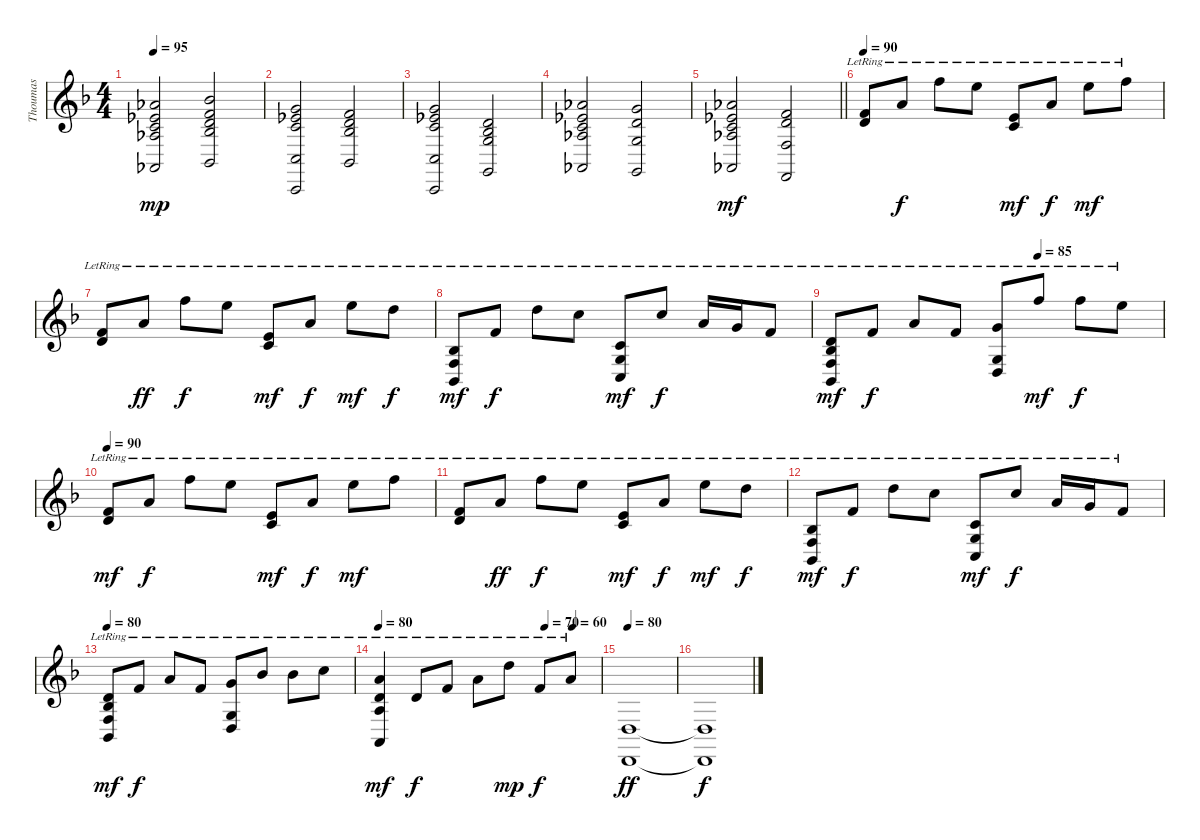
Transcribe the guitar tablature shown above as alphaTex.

\track ("Thoumas" "Thoumas") {instrument acousticgrandpiano}
\staff {score}
\tuning (E4 B3 G3 D3 A2 C2) {hide}
\ts (4 4)
\tempo 95
\clef g2
\ks f
(4.1 4.2 1.3 10.4 8.6).2{dy mp} (6.1 6.2 3.3 12.4 1.5).2 |
(3.1 1.2 8.3 3.5 0.6).2 (1.1 3.2 3.3 1.5).2 |
(3.1 1.2 8.3 3.5 0.6).2 (3.2 0.3 8.4 7.6).2 |
(4.1 4.2 1.3 10.4 8.6).2 (3.1 3.2 0.3 7.6).2 |
\barLineRight lightlight
(4.1 4.2 1.3 10.4 8.6).2{dy mf} (1.1 3.2 3.4 5.6).2 |
\tempo 90
(1.1{lr} 3.2{lr}).8 5.1{lr}.8{dy f} 13.1{lr}.8 12.1{lr}.8 (0.1{lr} 1.2{lr}).8{dy mf} 5.1{lr}.8{dy f} 12.1{lr}.8{dy mf} 13.1{lr}.8 |
(1.1{lr} 3.2{lr}).8 5.1{lr}.8{dy ff} 13.1{lr}.8{dy f} 12.1{lr}.8 (0.1{lr} 1.2{lr}).8{dy mf} 5.1{lr}.8{dy f} 12.1{lr}.8{dy mf} 10.1{lr}.8{dy f} |
(3.3{lr} 3.4{lr} 1.5{lr}).8{dy mf} 1.1{lr}.8{dy f} 10.1{lr}.8 8.1{lr}.8 (1.2{lr} 0.3{lr} 3.5{lr}).8{dy mf} 8.1{lr}.8{dy f} 5.1{lr}.16 3.1{lr}.16 1.1{lr}.8 |
\tempo (85 0.625)
(3.2{lr} 3.3{lr} 3.4{lr} 1.5{lr}).8{dy mf} 1.1{lr}.8{dy f} 5.1{lr}.8 1.1{lr}.8 (3.1{lr} 0.3{lr} 0.4{lr}).8 13.1{lr}.8{dy mf} 13.1{lr}.8{dy f} 12.1{lr}.8 |
\tempo 90
(1.1{lr} 3.2{lr}).8{dy mf} 5.1{lr}.8{dy f} 13.1{lr}.8 12.1{lr}.8 (0.1{lr} 1.2{lr}).8{dy mf} 5.1{lr}.8{dy f} 12.1{lr}.8{dy mf} 13.1{lr}.8 |
(1.1{lr} 3.2{lr}).8 5.1{lr}.8{dy ff} 13.1{lr}.8{dy f} 12.1{lr}.8 (0.1{lr} 1.2{lr}).8{dy mf} 5.1{lr}.8{dy f} 12.1{lr}.8{dy mf} 10.1{lr}.8{dy f} |
(3.3{lr} 3.4{lr} 1.5{lr}).8{dy mf} 1.1{lr}.8{dy f} 10.1{lr}.8 8.1{lr}.8 (1.2{lr} 0.3{lr} 3.5{lr}).8{dy mf} 8.1{lr}.8{dy f} 5.1{lr}.16 3.1{lr}.16 1.1{lr}.8 |
\tempo 80
(3.2{lr} 3.3{lr} 3.4{lr} 1.5{lr}).8{dy mf} 1.1{lr}.8{dy f} 5.1{lr}.8 1.1{lr}.8 (3.1{lr} 0.3{lr} 0.4{lr}).8 6.1{lr}.8 6.1{lr}.8 8.1{lr}.8 |
\tempo 80
\tempo (60 0.875)
\tempo (70 0.75)
(5.1{lr} 3.2{lr} 2.3{lr} 0.5{lr}).4{dy mf} 3.2{lr}.8{dy f} 1.1{lr}.8 5.1{lr}.8 10.1{lr}.8{dy mp} 1.1{lr}.8{dy f} 5.1{lr}.8 |
\tempo 80
(0.4 2.6).1{dy ff} |
(0.4{t} 2.6{t}).1{dy f}
